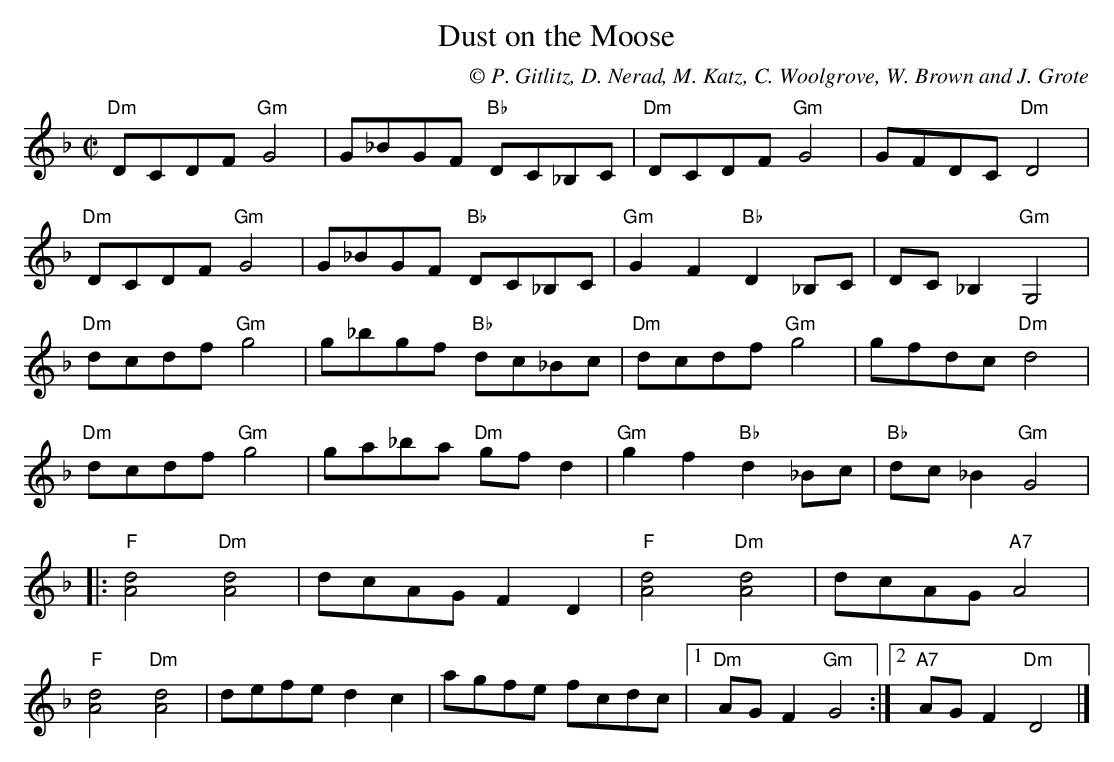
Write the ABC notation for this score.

X:1
T:Dust on the Moose
M:C|
L:1/8
C:© P. Gitlitz, D. Nerad, M. Katz, C. Woolgrove, W. Brown and J. Grote
K:Dm
"Dm"DCDF "Gm"G4|G_BGF "Bb"DC_B,C| "Dm"DCDF "Gm"G4|GFDC "Dm"D4|!
"Dm"DCDF "Gm"G4|G_BGF "Bb"DC_B,C| "Gm"G2F2"Bb"D2_B,C|DC_B,2 "Gm"G,4|!
"Dm"dcdf "Gm"g4|g_bgf "Bb"dc_Bc|"Dm"dcdf "Gm"g4|gfdc "Dm"d4|!
"Dm"dcdf "Gm"g4|ga_ba "Dm"gfd2|"Gm"g2f2 "Bb"d2_Bc|"Bb"dc_B2  "Gm"G4|!
|:"F"[A4d4]"Dm"[A4d4]|dcAG F2D2|"F"[A4d4] "Dm"[A4d4]|dcAG "A7"A4|!
"F"[A4d4] "Dm"[A4d4]|defe d2c2|agfe fcdc|1"Dm"AG F2 "Gm"G4:|2"A7"AG F2 "Dm"D4|]
